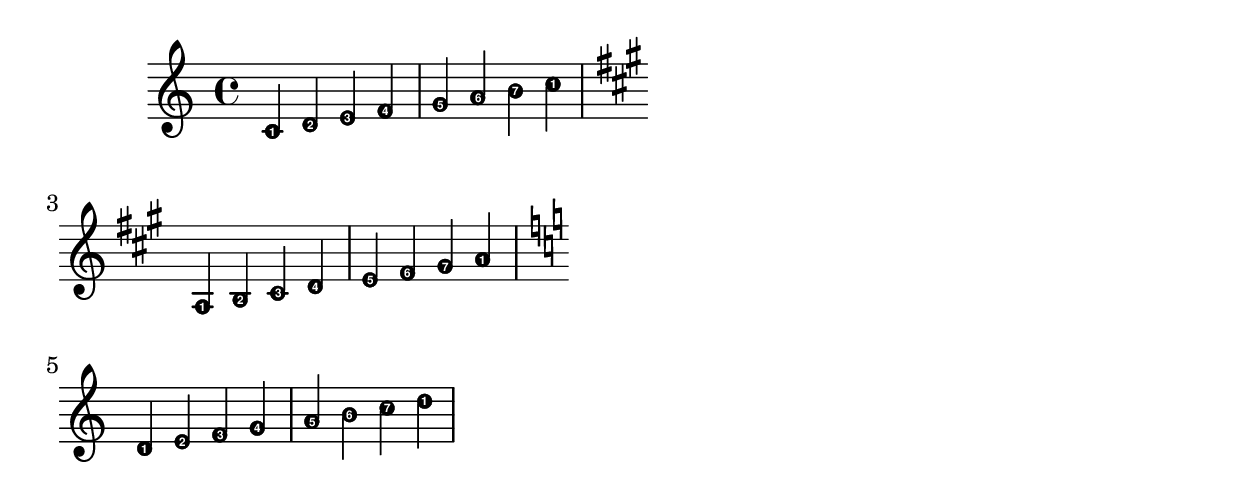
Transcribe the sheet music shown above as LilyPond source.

% DO NOT EDIT this file manually; it is automatically
% generated from Documentation/snippets/new
% Make any changes in Documentation/snippets/new/
% and then run scripts/auxiliar/makelsr.py
%
% This file is in the public domain.
%% Note: this file works from version 2.15.31
\version "2.15.31"

\header {
%% Translation of GIT committish: 6977ddc9a3b63ea810eaecb864269c7d847ccf98
  texidoces = "

Las cabezas de nota de notación fácil utilizan la propiedad
@code{note-names} del objeto @code{NoteHead} para determinar lo que
aparece dentro de la cabeza.  Mediante la sobreescritura de esta
propiedad, es posible imprimir números que representen el grado de la
escala.

Se puede crear un grabador simple que haga esto para la cabeza de cada
nota que ve.

"

  doctitlees = "Números como notas de notación fácil"

%% Translation of GIT committish: bbf8fd2b5a3ebf20a1fdc91613dc49045a53a270
  texidocit = "
Le teste di nota con nome della nota usano la proprietà @code{note-names}
dell'oggetto @code{NoteHead} per determinare cosa appaia
all'interno della testa.  È possibile sovrascrivere questa proprietà
e mostrare numeri che corrispondano ai gradi della scala.

Si può creare un semplice incisore che faccia questo per oggni
oggetto testa di nota che incontra.
"
  doctitleit = "Numeri dentro le teste di nota"

%% Translation of GIT committish: 3b125956b08d27ef39cd48bfa3a2f1e1bb2ae8b4
  texidocfr = "
En mode @qq{easy play}, les têtes de note utilisent la propriété
@code{note-names} attachée à l'objet @code{NoteHead} pour déterminer ce
qui apparaîtra dans la tête.  Intervenir sur cette propriété permet
d'imprimer un chiffre correspondant au degré dans la gamme.

La création d'un graveur dédié permet de traiter toutes les notes.
"
  doctitlefr = "Easy play -- chiffre en lieu et place des lettres"

  lsrtags = "pitches"
  texidoc = "
Easy notation note heads use the @code{note-names} property
of the @code{NoteHead} object to determine what appears inside
the note head.  By overriding this property, it is possible
to print numbers representing the scale-degree.

A simple engraver can be created to do this for every note head
object it sees.
"
  doctitle = "Numbers as easy note heads"
} % begin verbatim


#(define Ez_numbers_engraver
   (make-engraver
    (acknowledgers
     ((note-head-interface engraver grob source-engraver)
      (let* ((context (ly:translator-context engraver))
	     (tonic-pitch (ly:context-property context 'tonic))
	     (tonic-name (ly:pitch-notename tonic-pitch))
	     (grob-pitch
	      (ly:event-property (event-cause grob) 'pitch))
	     (grob-name (ly:pitch-notename grob-pitch))
	     (delta (modulo (- grob-name tonic-name) 7))
	     (note-names
	      (make-vector 7 (number->string (1+ delta)))))
	(ly:grob-set-property! grob 'note-names note-names))))))

#(set-global-staff-size 26)

\layout {
  ragged-right = ##t
  \context {
    \Voice
    \consists \Ez_numbers_engraver
  }
}

\relative c' {
  \easyHeadsOn
  c4 d e f
  g4 a b c \break

  \key a \major
  a,4 b cis d
  e4 fis gis a \break

  \key d \dorian
  d,4 e f g
  a4 b c d
}
